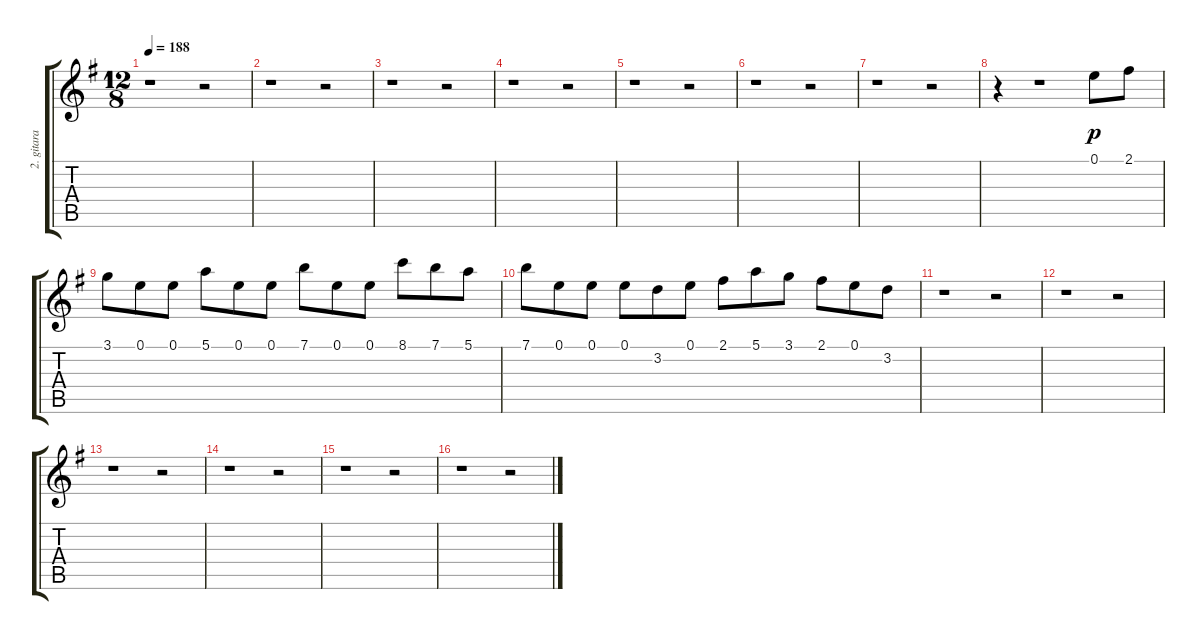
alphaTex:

\track ("2. gitara (umisto violine)" "2. gitara ") {instrument overdrivenguitar}
\staff {score tabs}
\tuning (E4 B3 G3 D3 A2 E2) {hide}
\ts (12 8)
\tempo 188
\clef g2
\ks g
r.1{dy f} r.2 |
r.1 r.2 |
r.1 r.2 |
r.1 r.2 |
r.1 r.2 |
r.1 r.2 |
r.1 r.2 |
r.4 r.1 0.1.8{dy p} 2.1.8 |
3.1.8 0.1.8 0.1.8 5.1.8 0.1.8 0.1.8 7.1.8 0.1.8 0.1.8 8.1.8 7.1.8 5.1.8 |
7.1.8 0.1.8 0.1.8 0.1.8 3.2.8 0.1.8 2.1.8 5.1.8 3.1.8 2.1.8 0.1.8 3.2.8 |
r.1 r.2 |
r.1 r.2 |
r.1 r.2 |
r.1 r.2 |
r.1 r.2 |
r.1 r.2
